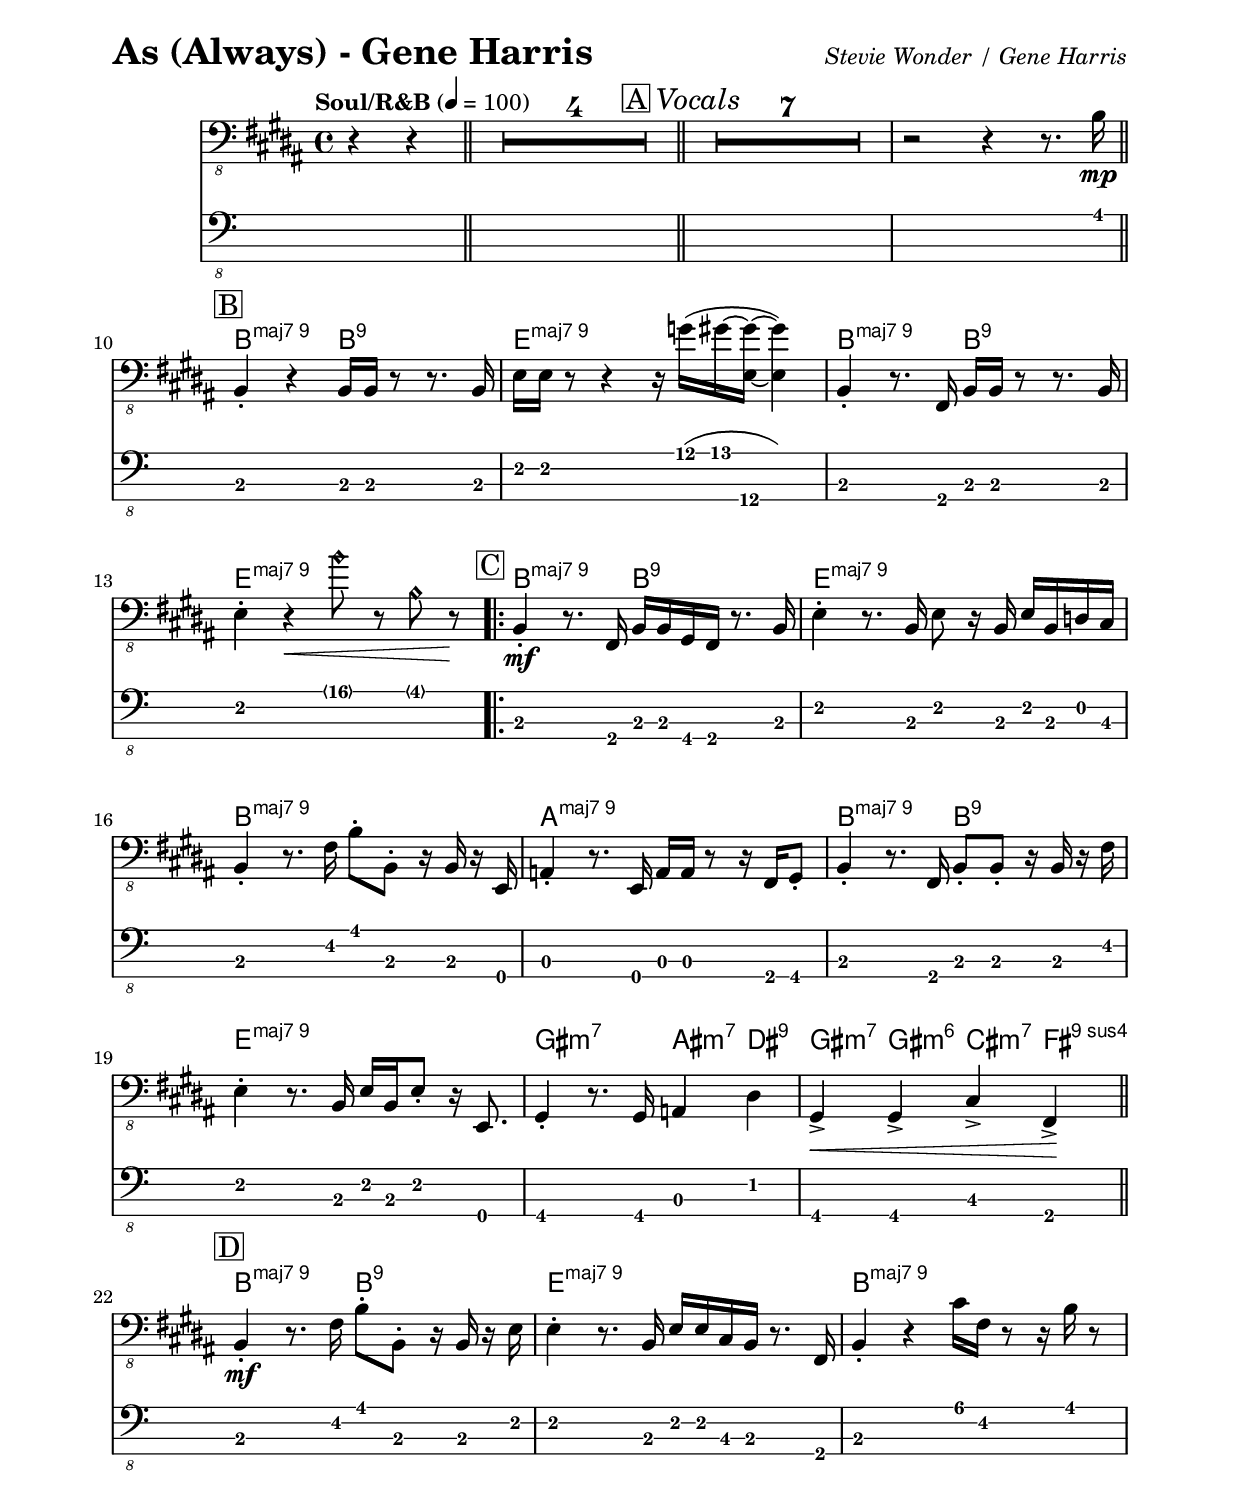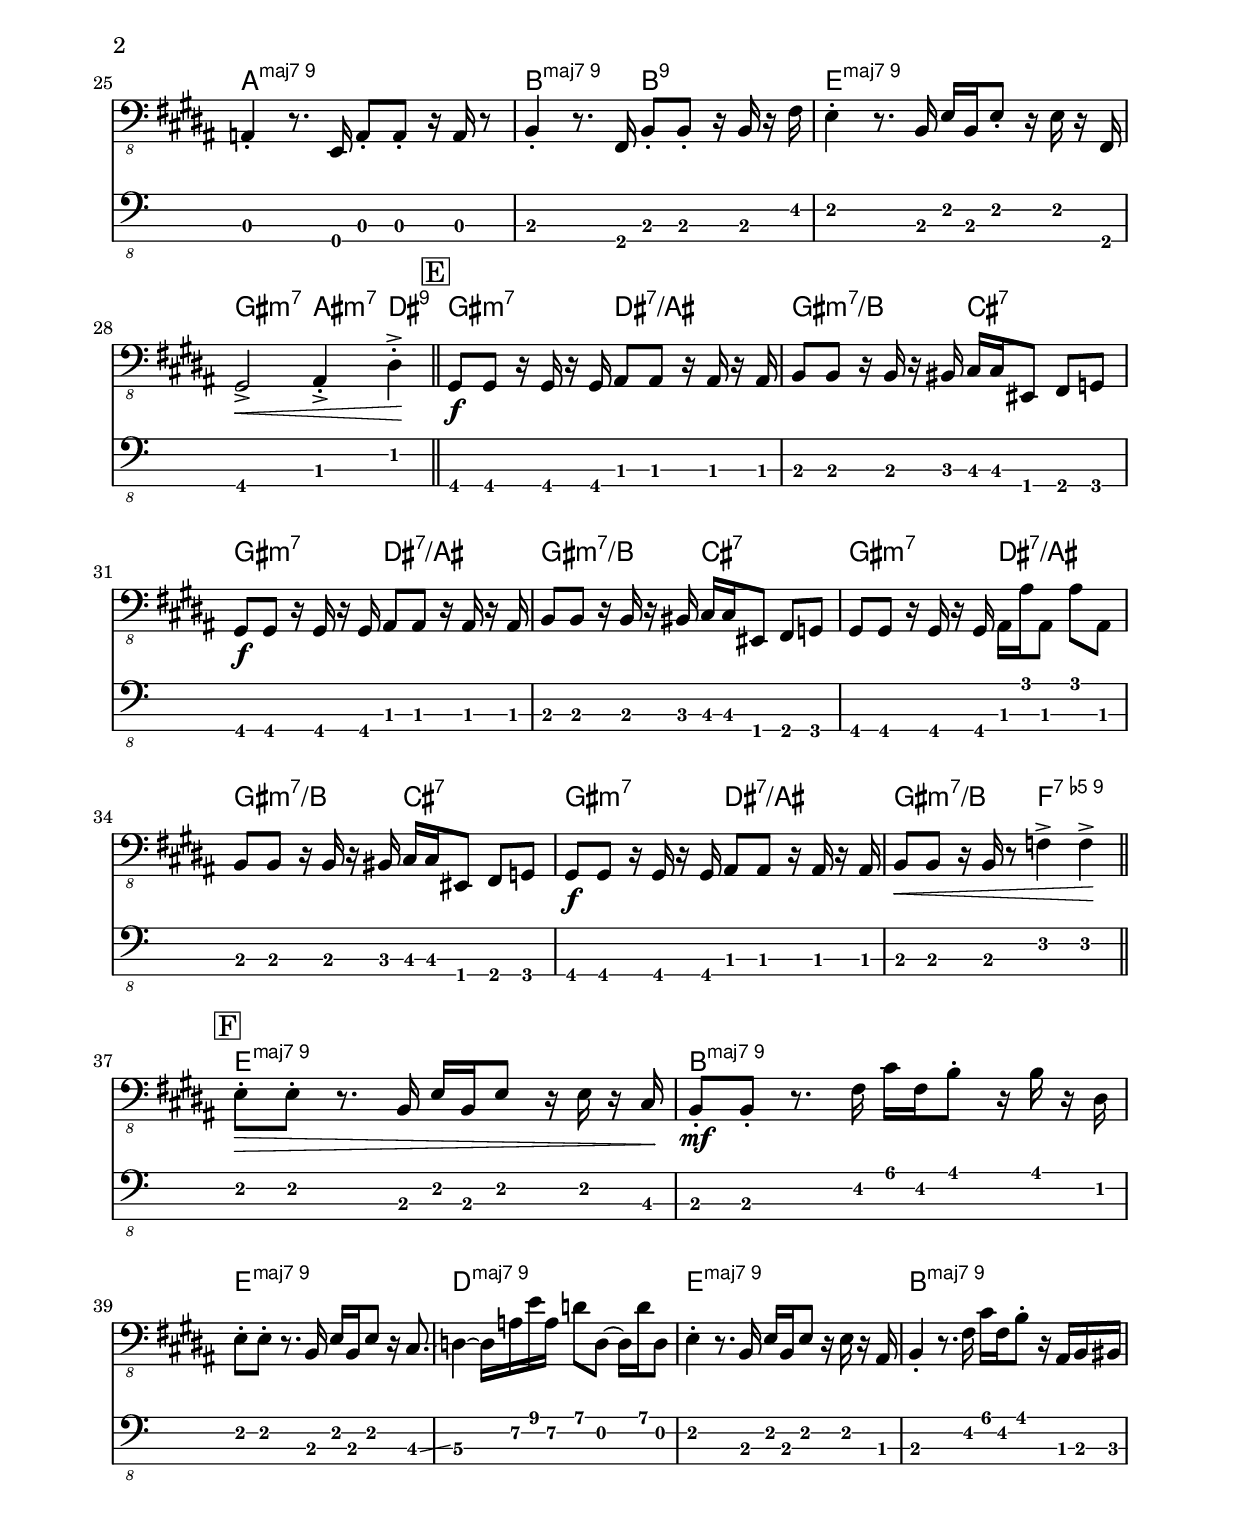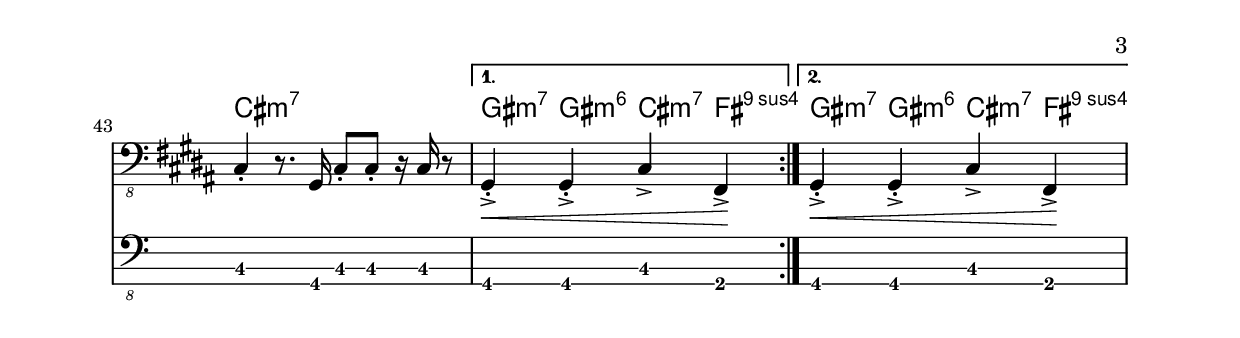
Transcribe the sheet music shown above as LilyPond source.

% LilyBin

\version "2.18.0"
\include "english.ly"

% If swing needed
%#(load "../scm/swing.scm")

\header {
  piece = \markup { \fontsize #4 \bold "As (Always) - Gene Harris" }
  opus = \markup { \italic "Stevie Wonder / Gene Harris" }
}

\paper { 
  left-margin = 0.75\in
  right-margin = 0.75\in
  top-margin = 1\in
  bottom-margin = 1\in
}

cbreak = { 
  \break
} 

sbreak = { \break }

global = {
  \tempo "Soul/R&B" 4 = 100
  \time 4/4
  %\compressFullBarRests
  %\override MultiMeasureRest.expand-limit = #2
}

my_notes = \relative c {
  \clef "bass_8"
  \key b \major

  \partial 2 r4 r4 \bar "||" 
  \compressMMRests { \override MultiMeasureRest.expand-limit = #3 R1*4 } \bar "||"
  
  %% A
  \mark \markup { \box A \italic { Vocals } } 
  \compressMMRests { \override MultiMeasureRest.expand-limit = #3 R1*7 } |
  
  r2 r4 r8. b16 \mp \bar "||"               
  
  %% B
  \sbreak
  \mark \markup { \box B }
  \set Score.currentBarNumber = #10
  b,4-. r4 b16 b16 r8 r8. b16 | 
  e16 e16 r8 r4 r16 g'16 (gs16 ~ <e, gs'>16 ~ <e gs'>4) |
  b-. r8. fs16 b b r8 r8. b16 |
  e4-. r4 \< b''8\harmonic r8 b,8\harmonic r8 \! |
  
  \repeat volta 2 {
    %% C
    \mark \markup { \box C }
    b,4-. \mf r8. fs16 b b gs fs r8. b16 |
    e4-. r8. b16 e8 r16 b e b d cs |
    b4-. r8. fs'16 b8-. b,-. r16 b r e, |
    a4-. r8. e16 a16 a r8 r16 fs gs8-. |
    b4-. r8. fs16 b8-. b8-. r16 b r fs' |
    e4-. r8. b16 e b e8-. r16 e,8. |
    gs4-. r8. gs16 a4 ds4 | 
    gs,4-> \< gs4-> cs4-> fs,4-> \! \bar "||"
    
    %% D
    \mark \markup { \box D }
    b4-. \mf r8. fs'16 b8-. b,-. r16 b r e |
    e4-. r8. b16 e e cs b r8. fs16 |
    b4-. r4 cs'16 fs, r8 r16 b16 r8 |
    a,4-. r8. e16 a8-. a8-. r16 a16 r8 |
    b4-. r8. fs16 b8-. b8-. r16 b16 r16 fs'16 |
    e4-. r8. b16 e16 b e8-. r16 e r fs,16 |
    gs2-> \< as4->-. ds4->-. \! \bar "||"
    
    %% E
    \mark \markup { \box E }
    gs,8 \f gs r16 gs r gs as8 as r16 as r as | 
    b8 b r16 b r bs16 cs cs es,8 fs g |
    gs8 \f gs r16 gs r gs as8 as r16 as r as | 
    b8 b r16 b r bs16 cs cs es,8 fs g |
    gs8 gs r16 gs r gs as as' as,8 as' as, |
    \cbreak
    b8 b r16 b r bs16 cs cs es,8 fs g |
    gs8 \f gs r16 gs r gs as8 as r16 as r as
    b8 \< b r16 b r8 f'4-> f4-> \! \bar "||"
    
    %% F
    \mark \markup { \box F }
    e8-. \> e8-. r8. b16 e b e8 r16 e r cs \! |
    b8-. \mf b8-. r8. fs'16 cs' fs,16 b8-. r16 b r ds, |
    e8-. e8-. r8. b16 e b e8 r16 cs8. \glissando |
    d4\3 ~ d16 a'\2 e' a,\2 d8 d,8 ~ d16 d' d,8 |
    e4-. r8. b16 e b e8 r16 e r as, |
    b4-. r8. fs'16 cs' fs, b8-. r16 as, b bs |
    cs4-. r8. gs16 cs8-. cs8-. r16 cs r8 |   
  } \alternative {
    {
      gs4-.-> \< gs4-.-> cs-> fs,-> \! | 
    }
    {
      gs4-.-> \< gs4-.-> cs-> fs,-> \! | 
    }
  }
  
}

my_chords = \chordmode {
  \set majorSevenSymbol = \markup { maj7 }

  \partial 2 s4 s4 |
  s1*12 |
  
  %% B
  b2:maj9 b:9 | e1:maj9 | b2:maj9 b:9 | e1:maj9
  
  \repeat volta 2 {
    %% C
    b2:maj9 b:9 | e1:maj9 |
    b1:maj9 | a:maj9 | b2:maj9 b:9 |
    e1:maj9 | gs2:m7 as4:m7 ds:9 | 
    gs4:m7 gs:m6 cs:m7 fs:9sus4 |
    
    %% D
    b2:maj9 b:9 | e1:maj9 | b1:maj9 |
    a1:maj9 | b2:maj9 b2:9 | e1:maj9 | gs2:min7 as4:min7 ds:9 
    
    %% E
    gs2:min7 ds:7/as | gs2:m7/b cs:7 |
    gs2:min7 ds:7/as | gs2:m7/b cs:7 |
    gs2:min7 ds:7/as | gs2:m7/b cs:7 |
    gs2:min7 ds:7/as | gs2:min7/b f:9.5- |
    
    %% F
    e1:maj9 | b:maj9 | e:maj9 | 
    d:maj9 | e:maj9 | b:maj9 |
    cs1:min7 | 
  } \alternative {
    {
      gs4:min7 gs:min6 cs:min7 fs:9sus4 |
    }
    {
      gs4:min7 gs:min6 cs:min7 fs:9sus4 |
    }
  }

}

my_music = <<
  \new ChordNames {
    \set ChordNames.midiInstrument = "percussive organ"
    \set ChordNames.midiMaximumVolume = #0.2
    \set chordChanges = ##t
    \global
    \my_chords
  }
  \new Staff {
    \set Staff.midiInstrument = #"electric bass (finger)"
    \set Staff.midiMinimumVolume = #0.7
    \set Staff.midiMaximumVolume = #0.95
    \global
    \my_notes
  }
  \tag #'scoreOnly
  \new TabStaff
    \with { stringTunings = #bass-tuning } 
  { 
    %%\set TabStaff.minimumFret = #3f
    \set TabStaff.restrainOpenStrings = ##t
    \global
    \my_notes
  }
>>
  
\score {
  \removeWithTag #'midiOnly \my_music
  \layout {
    \context {
      \Score \override StringNumber #'stencil = ##f 
    }
  }
}

\score {
  \removeWithTag #'scoreOnly \unfoldRepeats \my_music
  \midi {}
}
